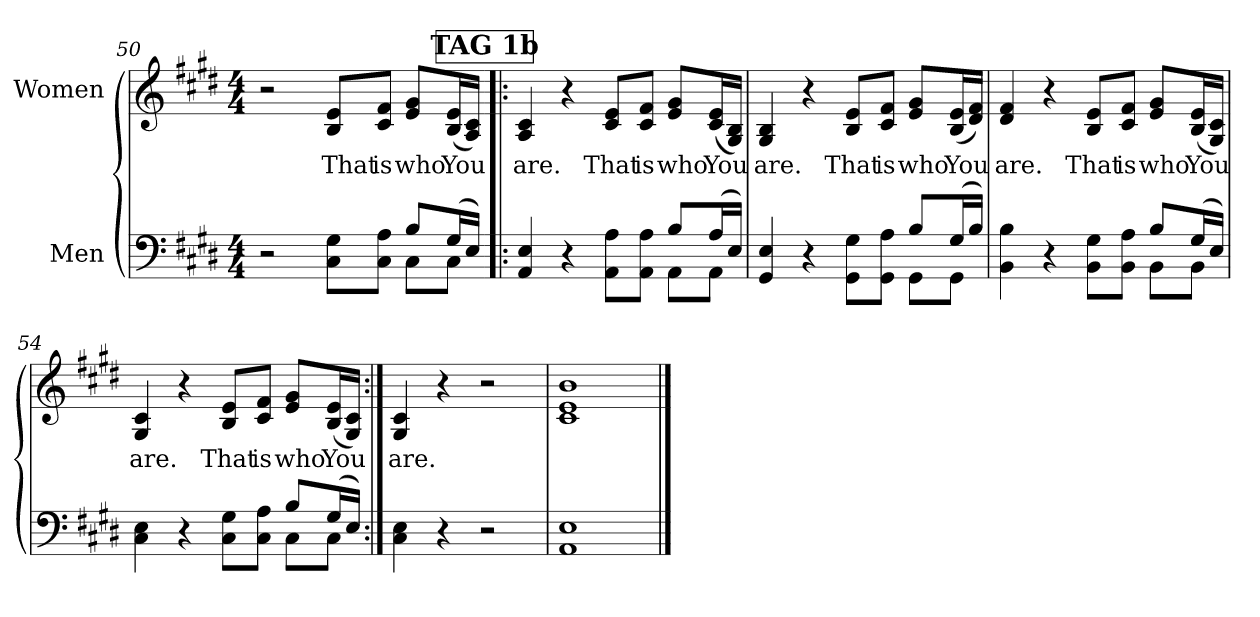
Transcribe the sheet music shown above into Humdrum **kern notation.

**kern	**kern	**text
*part2	*part1	*part1
*staff2	*staff1	*staff1
*I"Men	*I"Women	*
!!LO:PB:g=z
*clefF4	*clefG2	*
*k[f#c#g#d#]	*k[f#c#g#d#]	*
*E:	*E:	*
*M4/4	*M4/4	*
=50	=50	=50
*^	*	*
2r	2ryy	2r	.
!	!	!	!LO:LY:b
8C#\ 8G#\L	4ryy	8B/ 8e/L	That
!	!	!	!LO:LY:b
8C#\ 8A\J	.	8c#/ 8f#/J	is
!	!	!	!LO:LY:b
8B/L	8C#\L	8e/ 8g#/L	who
!	!	!	!LO:LY:b
(>16G#/L	8C#\J	(<16B/ 16e/L	You
16E/JJ)	.	16A/ 16c#/JJ)	.
!!LO:REH:place=s1:a:B:t=TAG 1b
=51!|:	=51!|:	=51!|:	=51!|:
!	!	!	!LO:LY:b
4AA/ 4E/	2ryy	4A/ 4c#/	are.
4r	.	4r	.
!	!	!	!LO:LY:b
8AA\ 8A\L	4ryy	8c#/ 8e/L	That
!	!	!	!LO:LY:b
8AA\ 8A\J	.	8c#/ 8f#/J	is
!	!	!	!LO:LY:b
8B/L	8AA\L	8e/ 8g#/L	who
!	!	!	!LO:LY:b
(>16A/L	8AA\J	(<16c#/ 16e/L	You
16E/JJ)	.	16G#/ 16B/JJ)	.
=52	=52	=52	=52
!	!	!	!LO:LY:b
4GG#/ 4E/	2ryy	4G#/ 4B/	are.
4r	.	4r	.
!	!	!	!LO:LY:b
8GG#\ 8G#\L	4ryy	8B/ 8e/L	That
!	!	!	!LO:LY:b
8GG#\ 8A\J	.	8c#/ 8f#/J	is
!	!	!	!LO:LY:b
8B/L	8GG#\L	8e/ 8g#/L	who
!	!	!	!LO:LY:b
(>16G#/L	8GG#\J	(<16B/ 16e/L	You
16B/JJ)	.	16d#/ 16f#/JJ)	.
!!LO:LB:g=z
=53	=53	=53	=53
!	!	!	!LO:LY:b
4BB\ 4B\	2ryy	4d#/ 4f#/	are.
4r	.	4r	.
!	!	!	!LO:LY:b
8BB\ 8G#\L	4ryy	8B/ 8e/L	That
!	!	!	!LO:LY:b
8BB\ 8A\J	.	8c#/ 8f#/J	is
!	!	!	!LO:LY:b
8B/L	8BB\L	8e/ 8g#/L	who
!	!	!	!LO:LY:b
(>16G#/L	8BB\J	(<16B/ 16e/L	You
16E/JJ)	.	16G#/ 16c#/JJ)	.
=54	=54	=54	=54
!	!	!	!LO:LY:b
4C#\ 4E\	2ryy	4G#/ 4c#/	are.
4r	.	4r	.
!	!	!	!LO:LY:b
8C#\ 8G#\L	4ryy	8B/ 8e/L	That
!	!	!	!LO:LY:b
8C#\ 8A\J	.	8c#/ 8f#/J	is
!	!	!	!LO:LY:b
8B/L	8C#\L	8e/ 8g#/L	who
!	!	!	!LO:LY:b
(>16G#/L	8C#\J	(<16B/ 16e/L	You
16E/JJ)	.	16G#/ 16c#/JJ)	.
*v	*v	*	*
=55:|!	=55:|!	=55:|!
!	!	!LO:LY:b
4C#\ 4E\	4G#/ 4c#/	are.
4r	4r	.
2r	2r	.
=56	=56	=56
1AA! 1E!	1c#! 1e! 1b!	.
==	==	==
*-	*-	*-
